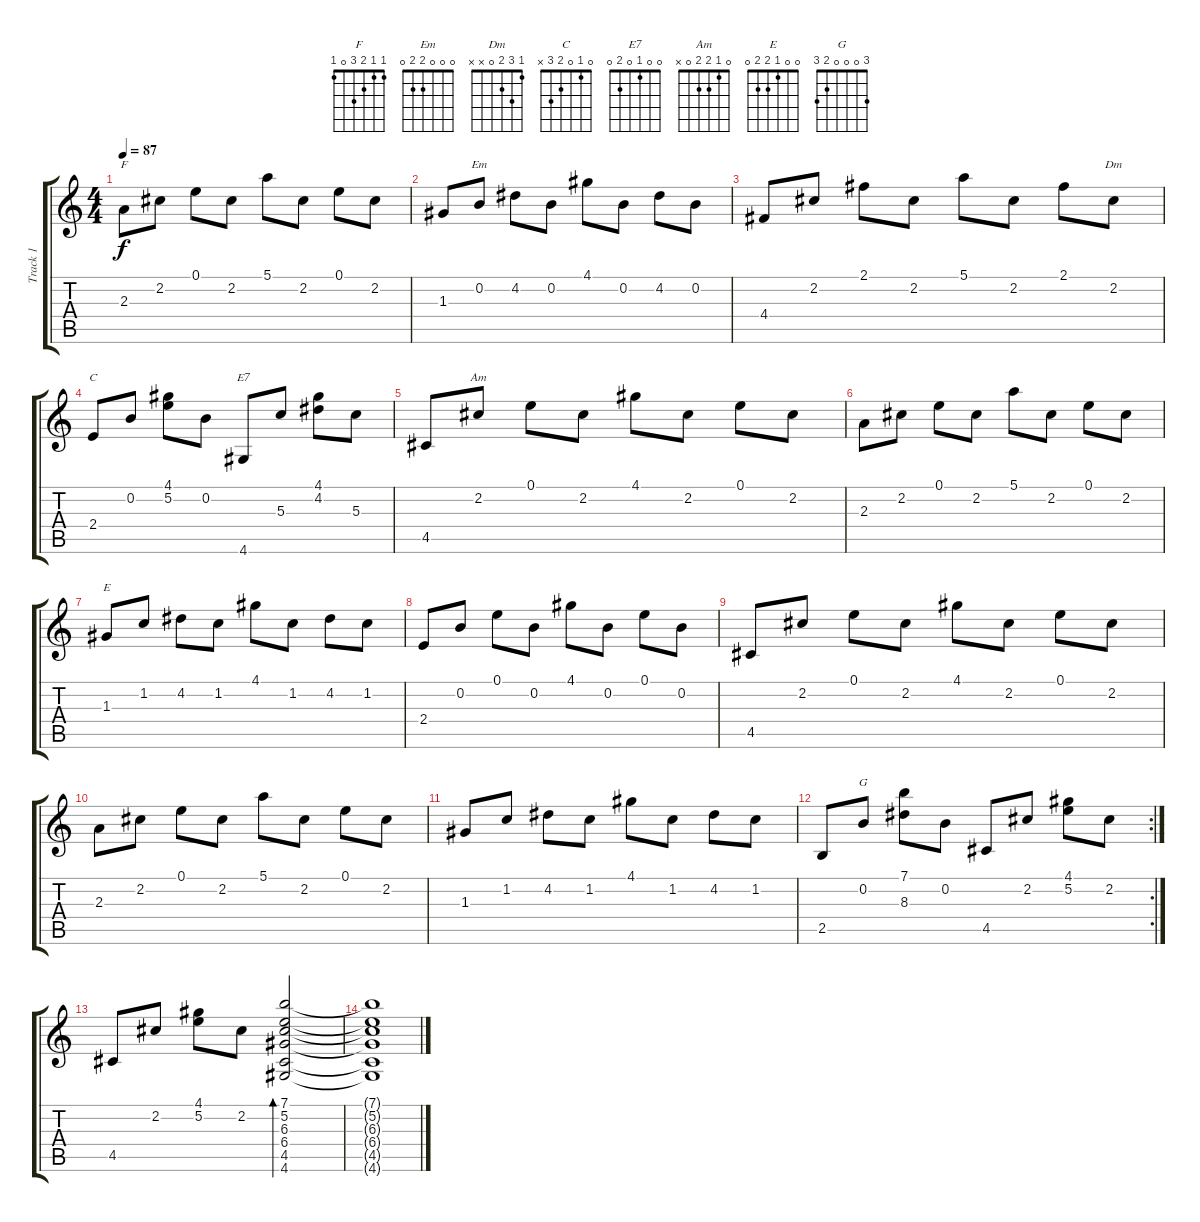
\track ("Track 1" "Track 1") {instrument acousticguitarnylon}
\staff {score tabs}
\tuning (E4 B3 G3 D3 A2 E2) {hide}
\chord ("F" 1 1 2 3 0 1)
\chord ("Em" 0 0 0 2 2 0)
\chord ("Dm" 1 3 2 0 x x)
\chord ("C" 0 1 0 2 3 x)
\chord ("E7" 0 0 1 0 2 0)
\chord ("Am" 0 1 2 2 0 x)
\chord ("E" 0 0 1 2 2 0)
\chord ("G" 3 0 0 0 2 3)
\ts (4 4)
\tempo 87
\clef g2
\ks c
2.3.8{ch "F" dy f} 2.2.8 0.1.8 2.2.8 5.1.8 2.2.8 0.1.8 2.2.8 |
1.3.8 0.2.8{ch "Em"} 4.2.8 0.2.8 4.1.8 0.2.8 4.2.8 0.2.8 |
4.4.8 2.2.8 2.1.8 2.2.8 5.1.8 2.2.8 2.1.8 2.2.8{ch "Dm"} |
2.4.8{ch "C"} 0.2.8 (4.1 5.2).8 0.2.8 4.6.8{ch "E7"} 5.3.8 (4.1 4.2).8 5.3.8 |
4.5.8 2.2.8{ch "Am"} 0.1.8 2.2.8 4.1.8 2.2.8 0.1.8 2.2.8 |
2.3.8 2.2.8 0.1.8 2.2.8 5.1.8 2.2.8 0.1.8 2.2.8 |
1.3.8{ch "E"} 1.2.8 4.2.8 1.2.8 4.1.8 1.2.8 4.2.8 1.2.8 |
2.4.8 0.2.8 0.1.8 0.2.8 4.1.8 0.2.8 0.1.8 0.2.8 |
4.5.8 2.2.8 0.1.8 2.2.8 4.1.8 2.2.8 0.1.8 2.2.8 |
2.3.8 2.2.8 0.1.8 2.2.8 5.1.8 2.2.8 0.1.8 2.2.8 |
1.3.8 1.2.8 4.2.8 1.2.8 4.1.8 1.2.8 4.2.8 1.2.8 |
\rc 2
2.5.8 0.2.8{ch "G"} (7.1 8.3).8 0.2.8 4.5.8 2.2.8 (4.1 5.2).8 2.2.8 |
4.5.8 2.2.8 (4.1 5.2).8 2.2.8 (7.1 5.2 6.3 6.4 4.5 4.6).2{bd 240} |
(7.1{t} 5.2{t} 6.3{t} 6.4{t} 4.5{t} 4.6{t}).1
